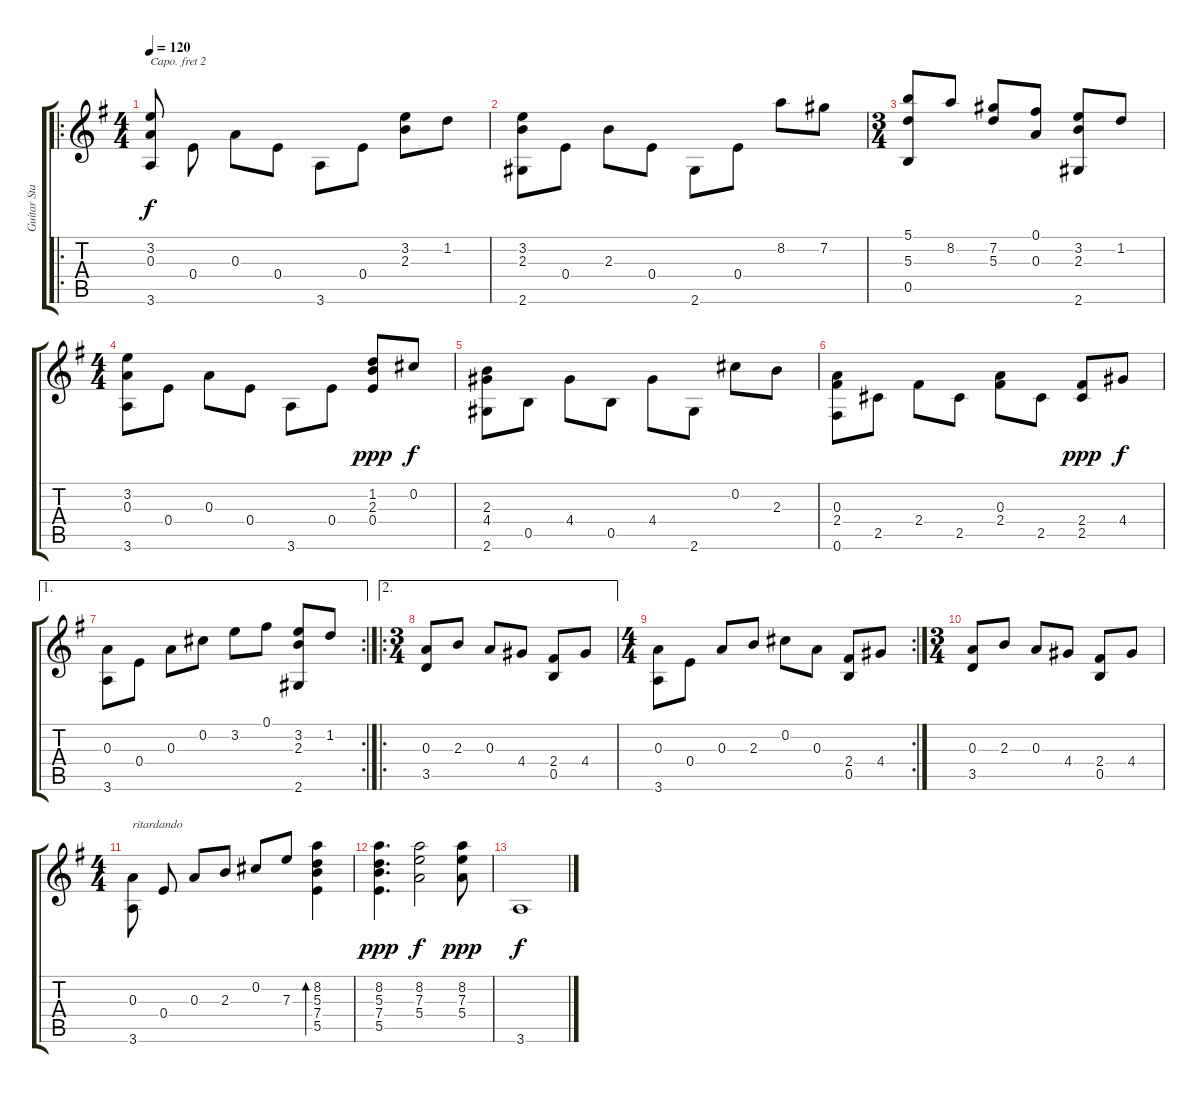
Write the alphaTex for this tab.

\track ("Guitar Standard" "Guitar Sta") {instrument acousticguitarsteel}
\staff {score tabs}
\capo 2
\tuning (E4 B3 G3 D3 A2 E2) {hide}
\ro
\ts (4 4)
\tempo 120
\clef g2
\ks g
(3.2 0.3 3.6).8{dy f beam Up beam split} 0.4.8{beam Down} 0.3.8{beam Down} 0.4.8{beam Down} 3.6.8{beam Down} 0.4.8{beam Down beam split} (3.2 2.3).8 1.2.8 |
(3.2 2.3 2.6).8{beam Down} 0.4.8{beam Down} 2.3.8{beam Down} 0.4.8{beam Down} 2.6.8{beam Down} 0.4.8{beam Down beam split} 8.2.8 7.2.8 |
\ts (3 4)
(5.1 5.3 0.5).8{beam Up} 8.2.8{beam Up} (7.2 5.3).8{beam Up} (0.1 0.3).8{beam Up} (3.2 2.3 2.6).8{beam Up} 1.2.8{beam Up} |
\ts (4 4)
(3.2 0.3 3.6).8{beam Down} 0.4.8{beam Down} 0.3.8{beam Down} 0.4.8{beam Down} 3.6.8{beam Down} 0.4.8{beam Down beam split} (1.2 2.3 0.4).8{dy ppp} 0.2.8{dy f} |
(2.3 4.4 2.6).8{beam Down} 0.5.8{beam Down} 4.4.8{beam Down} 0.5.8{beam Down} 4.4.8{beam Down} 2.6.8{beam Down beam split} 0.2.8 2.3.8 |
(0.3 2.4 0.6).8{beam Down} 2.5.8{beam Down} 2.4.8{beam Down} 2.5.8{beam Down beam split} (0.3 2.4).8{beam Down} 2.5.8{beam Down beam split} (2.4 2.5).8{dy ppp} 4.4.8{dy f} |
\ae 1
\rc 2
(0.3 3.6).8{beam Down} 0.4.8{beam Down} 0.3.8{beam Down} 0.2.8{beam Down beam split} 3.2.8 0.1.8 (3.2 2.3 2.6).8 1.2.8 |
\ae 2
\ro
\ts (3 4)
(0.3 3.5).8 2.3.8 0.3.8 4.4.8 (2.4 0.5).8 4.4.8 |
\rc 2
\ts (4 4)
(0.3 3.6).8{beam Down} 0.4.8{beam Down beam split} 0.3.8{beam Up} 2.3.8{beam Up beam split} 0.2.8 0.3.8 (2.4 0.5).8 4.4.8 |
\ts (3 4)
(0.3 3.5).8 2.3.8 0.3.8 4.4.8 (2.4 0.5).8 4.4.8 |
\ts (4 4)
(0.3 3.6).8{txt "ritardando" beam Down beam split} 0.4.8{beam Up} 0.3.8{beam Up} 2.3.8{beam Up} 0.2.8{beam Up} 7.3.8{beam Up beam split} (8.2 5.3 7.4 5.5).4{bd 240} |
(8.2 5.3 7.4 5.5).4{d dy ppp} (8.2 7.3 5.4).2{dy f} (8.2 7.3 5.4).8{dy ppp} |
3.6.1{dy f}
